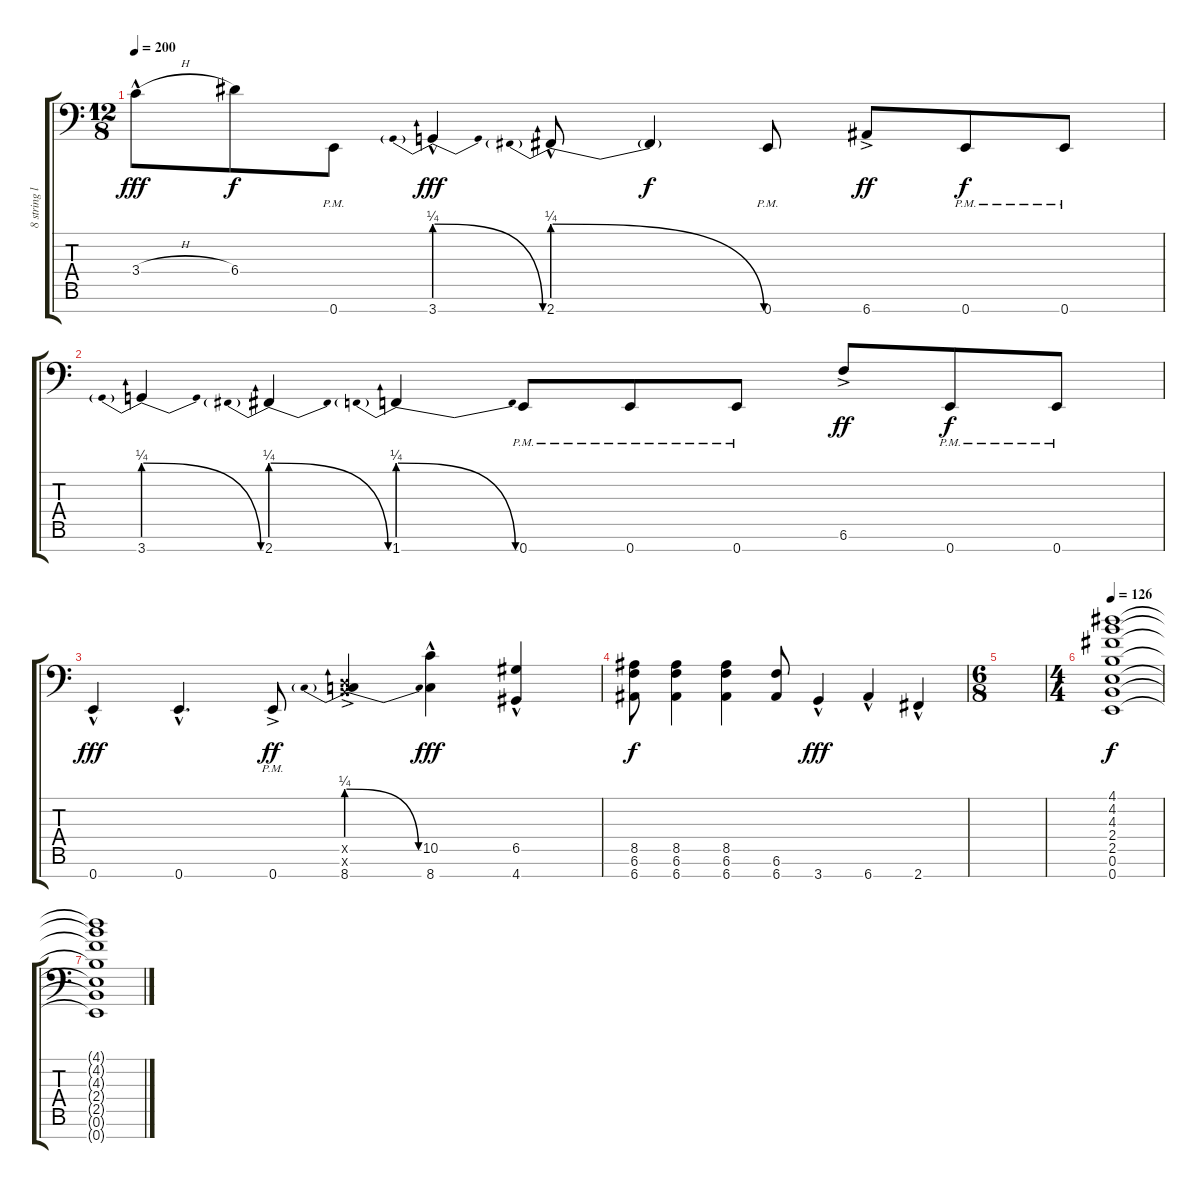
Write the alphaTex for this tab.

\track ("8 string low strings" "8 string l") {instrument acousticguitarsteel}
\staff {score tabs}
\tuning (B3 G3 D3 A2 D2 B1 E1) {hide}
\ts (12 8)
\tempo 200
\clef f4
\ks c
3.4{h hac}.8{dy fff} 6.4.8{dy f} 0.7{pm}.8 3.7{be (prebendrelease 0 1 60 0) hac}.4{dy fff} 2.7{be (prebendrelease 0 1 60 0) hac}.8 2.7{t}.4{dy f} 0.7{pm}.8 6.7{ac}.8{dy ff} 0.7{pm}.8{dy f} 0.7{pm}.8 |
3.7{be (prebendrelease 0 1 60 0)}.4 2.7{be (prebendrelease 0 1 60 0)}.4 1.7{be (prebendrelease 0 1 60 0)}.4 0.7{pm}.8 0.7{pm}.8 0.7{pm}.8 6.6{ac}.8{dy ff} 0.7{pm}.8{dy f} 0.7{pm}.8 |
0.7{hac}.4{dy fff} 0.7{hac}.4{d} 0.7{ac pm}.8{dy ff} (0.5{x} 0.6{x} 8.7{be (prebendrelease 0 1 60 0) ac}).4 (10.5 8.7{hac}).4{dy fff} (6.5 4.7{hac}).4 |
(8.5 6.6 6.7).8{dy f} (8.5 6.6 6.7).4 (8.5 6.6 6.7).4 (6.6 6.7).8 3.7{hac}.4{dy fff} 6.7{hac}.4 2.7{hac}.4 |
\ts (6 8)
|
\ts (4 4)
\tempo 126
(4.1 4.2 4.3 2.4 2.5 0.6 0.7).1{dy f volume 9} |
(4.1{t} 4.2{t} 4.3{t} 2.4{t} 2.5{t} 0.6{t} 0.7{t}).1
